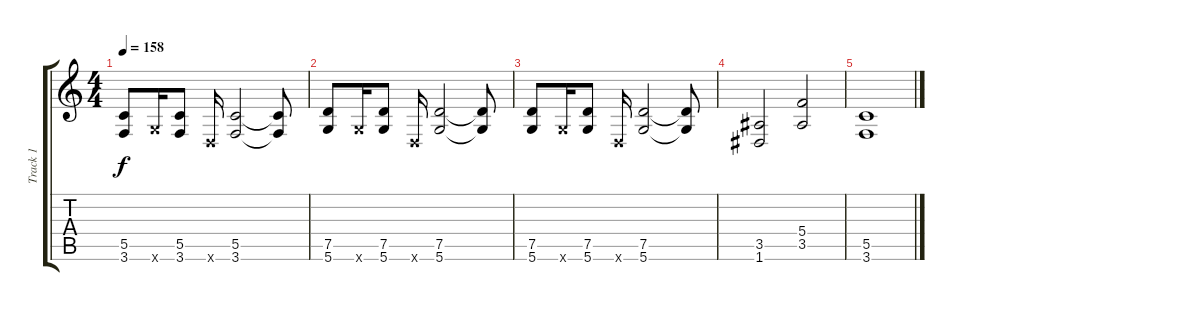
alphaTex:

\track ("Track 1" "Track 1") {instrument distortionguitar}
\staff {score tabs}
\tuning (D4 A3 F3 C3 G2 D2) {hide}
\ts (4 4)
\tempo 158
\clef g2
\ks c
(5.5 3.6).8{dy f} 5.6{x}.16 (5.5 3.6).8 0.6{x}.16 (5.5 3.6).2 (5.5{t} 3.6{t}).8 |
(7.5 5.6).8 5.6{x}.16 (7.5 5.6).8 0.6{x}.16 (7.5 5.6).2 (7.5{t} 5.6{t}).8 |
(7.5 5.6).8 5.6{x}.16 (7.5 5.6).8 0.6{x}.16 (7.5 5.6).2 (7.5{t} 5.6{t}).8 |
(3.5 1.6).2 (5.4 3.5).2 |
(5.5 3.6).1
